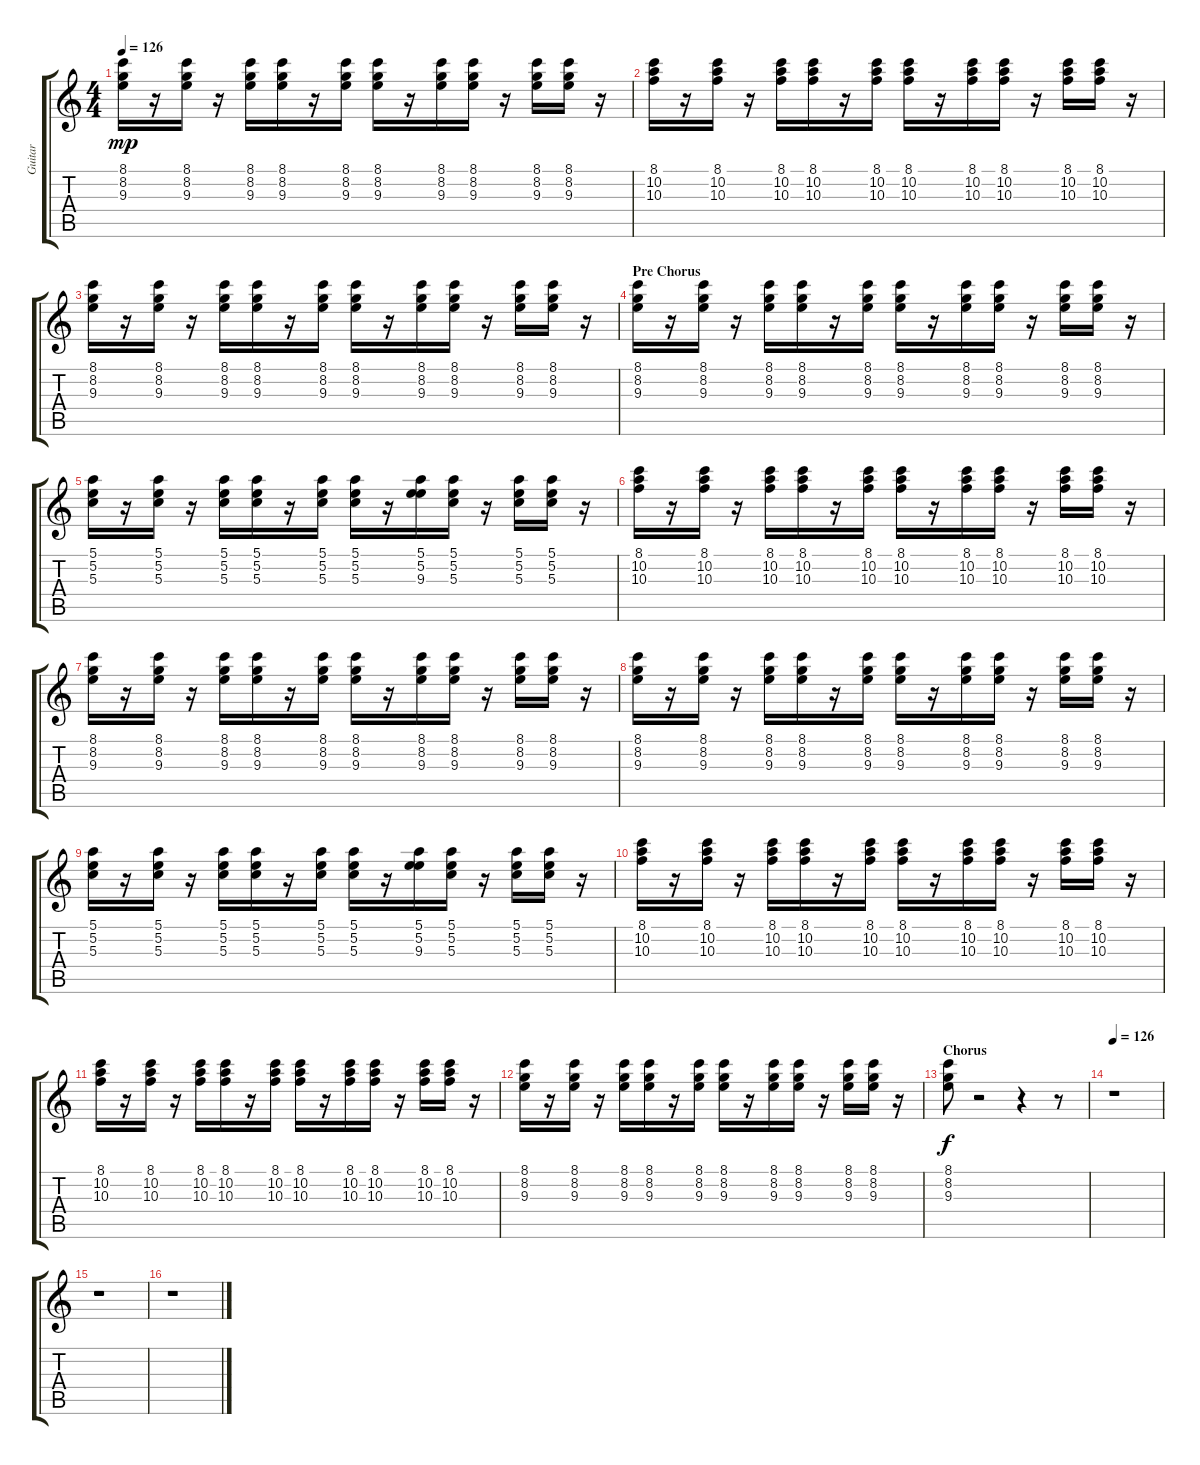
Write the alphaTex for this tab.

\track ("Guitar" "Guitar") {instrument acousticguitarsteel}
\staff {score tabs}
\tuning (E4 B3 G3 D3 A2 E2) {hide}
\ts (4 4)
\tempo 126
\clef g2
\ks c
(8.1 8.2 9.3).16{dy mp} r.16 (8.1 8.2 9.3).16 r.16 (8.1 8.2 9.3).16 (8.1 8.2 9.3).16 r.16 (8.1 8.2 9.3).16 (8.1 8.2 9.3).16 r.16 (8.1 8.2 9.3).16 (8.1 8.2 9.3).16 r.16 (8.1 8.2 9.3).16 (8.1 8.2 9.3).16 r.16 |
(8.1 10.2 10.3).16 r.16 (8.1 10.2 10.3).16 r.16 (8.1 10.2 10.3).16 (8.1 10.2 10.3).16 r.16 (8.1 10.2 10.3).16 (8.1 10.2 10.3).16 r.16 (8.1 10.2 10.3).16 (8.1 10.2 10.3).16 r.16 (8.1 10.2 10.3).16 (8.1 10.2 10.3).16 r.16 |
(8.1 8.2 9.3).16 r.16 (8.1 8.2 9.3).16 r.16 (8.1 8.2 9.3).16 (8.1 8.2 9.3).16 r.16 (8.1 8.2 9.3).16 (8.1 8.2 9.3).16 r.16 (8.1 8.2 9.3).16 (8.1 8.2 9.3).16 r.16 (8.1 8.2 9.3).16 (8.1 8.2 9.3).16 r.16 |
\section ("" "Pre Chorus")
(8.1 8.2 9.3).16 r.16 (8.1 8.2 9.3).16 r.16 (8.1 8.2 9.3).16 (8.1 8.2 9.3).16 r.16 (8.1 8.2 9.3).16 (8.1 8.2 9.3).16 r.16 (8.1 8.2 9.3).16 (8.1 8.2 9.3).16 r.16 (8.1 8.2 9.3).16 (8.1 8.2 9.3).16 r.16 |
(5.1 5.2 5.3).16 r.16 (5.1 5.2 5.3).16 r.16 (5.1 5.2 5.3).16 (5.1 5.2 5.3).16 r.16 (5.1 5.2 5.3).16 (5.1 5.2 5.3).16 r.16 (5.1 5.2 9.3).16 (5.1 5.2 5.3).16 r.16 (5.1 5.2 5.3).16 (5.1 5.2 5.3).16 r.16 |
(8.1 10.2 10.3).16 r.16 (8.1 10.2 10.3).16 r.16 (8.1 10.2 10.3).16 (8.1 10.2 10.3).16 r.16 (8.1 10.2 10.3).16 (8.1 10.2 10.3).16 r.16 (8.1 10.2 10.3).16 (8.1 10.2 10.3).16 r.16 (8.1 10.2 10.3).16 (8.1 10.2 10.3).16 r.16 |
(8.1 8.2 9.3).16 r.16 (8.1 8.2 9.3).16 r.16 (8.1 8.2 9.3).16 (8.1 8.2 9.3).16 r.16 (8.1 8.2 9.3).16 (8.1 8.2 9.3).16 r.16 (8.1 8.2 9.3).16 (8.1 8.2 9.3).16 r.16 (8.1 8.2 9.3).16 (8.1 8.2 9.3).16 r.16 |
(8.1 8.2 9.3).16 r.16 (8.1 8.2 9.3).16 r.16 (8.1 8.2 9.3).16 (8.1 8.2 9.3).16 r.16 (8.1 8.2 9.3).16 (8.1 8.2 9.3).16 r.16 (8.1 8.2 9.3).16 (8.1 8.2 9.3).16 r.16 (8.1 8.2 9.3).16 (8.1 8.2 9.3).16 r.16 |
(5.1 5.2 5.3).16 r.16 (5.1 5.2 5.3).16 r.16 (5.1 5.2 5.3).16 (5.1 5.2 5.3).16 r.16 (5.1 5.2 5.3).16 (5.1 5.2 5.3).16 r.16 (5.1 5.2 9.3).16 (5.1 5.2 5.3).16 r.16 (5.1 5.2 5.3).16 (5.1 5.2 5.3).16 r.16 |
(8.1 10.2 10.3).16 r.16 (8.1 10.2 10.3).16 r.16 (8.1 10.2 10.3).16 (8.1 10.2 10.3).16 r.16 (8.1 10.2 10.3).16 (8.1 10.2 10.3).16 r.16 (8.1 10.2 10.3).16 (8.1 10.2 10.3).16 r.16 (8.1 10.2 10.3).16 (8.1 10.2 10.3).16 r.16 |
(8.1 10.2 10.3).16 r.16 (8.1 10.2 10.3).16 r.16 (8.1 10.2 10.3).16 (8.1 10.2 10.3).16 r.16 (8.1 10.2 10.3).16 (8.1 10.2 10.3).16 r.16 (8.1 10.2 10.3).16 (8.1 10.2 10.3).16 r.16 (8.1 10.2 10.3).16 (8.1 10.2 10.3).16 r.16 |
(8.1 8.2 9.3).16 r.16 (8.1 8.2 9.3).16 r.16 (8.1 8.2 9.3).16 (8.1 8.2 9.3).16 r.16 (8.1 8.2 9.3).16 (8.1 8.2 9.3).16 r.16 (8.1 8.2 9.3).16 (8.1 8.2 9.3).16 r.16 (8.1 8.2 9.3).16 (8.1 8.2 9.3).16 r.16 |
\section ("" "Chorus")
(8.1 8.2 9.3).8{dy f} r.2 r.4 r.8 |
\tempo 126
r.1 |
r.1 |
r.1
